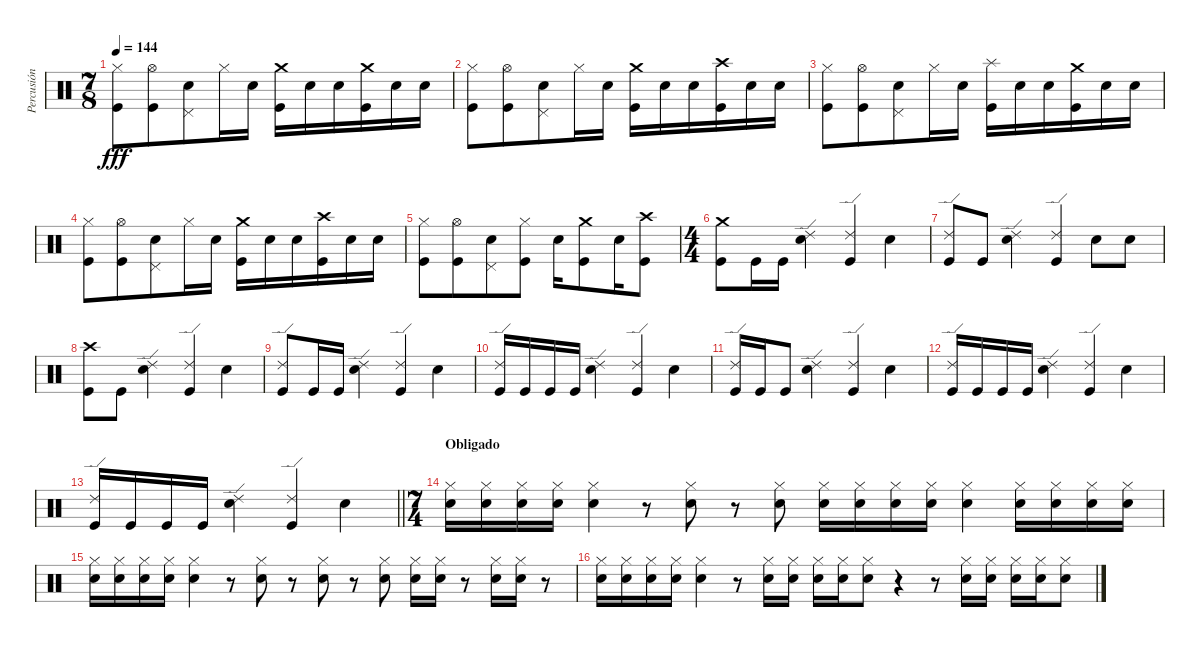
\track ("Percusión" "Percusión") {instrument percussion}
\staff {score}
\articulation defaults
\ts (7 8)
\tempo 144
\clef neutral
\ks c
("Hi-Hat (closed)" "Kick (hit)").8{dy fff} ("Hi-Hat (open)" "Kick (hit)").8 ("Electric Snare (hit)" "Pedal Hi-Hat (hit)").8 "Hi-Hat (closed)".16 "Electric Snare (hit)".16 ("Crash medium (hit)" "Kick (hit)").16 "Electric Snare (hit)".16 "Electric Snare (hit)".16 ("Crash medium (hit)" "Kick (hit)").16 "Electric Snare (hit)".16 "Electric Snare (hit)".16 |
("Hi-Hat (closed)" "Kick (hit)").8 ("Hi-Hat (open)" "Kick (hit)").8 ("Electric Snare (hit)" "Pedal Hi-Hat (hit)").8 "Hi-Hat (closed)".16 "Electric Snare (hit)".16 ("Crash medium (hit)" "Kick (hit)").16 "Electric Snare (hit)".16 "Electric Snare (hit)".16 ("Crash high (hit)" "Kick (hit)").16 "Electric Snare (hit)".16 "Electric Snare (hit)".16 |
("Hi-Hat (closed)" "Kick (hit)").8 ("Hi-Hat (open)" "Kick (hit)").8 ("Electric Snare (hit)" "Pedal Hi-Hat (hit)").8 "Hi-Hat (closed)".16 "Electric Snare (hit)".16 ("Splash (hit)" "Kick (hit)").16 "Electric Snare (hit)".16 "Electric Snare (hit)".16 ("Crash medium (hit)" "Kick (hit)").16 "Electric Snare (hit)".16 "Electric Snare (hit)".16 |
("Hi-Hat (closed)" "Kick (hit)").8 ("Hi-Hat (open)" "Kick (hit)").8 ("Electric Snare (hit)" "Pedal Hi-Hat (hit)").8 "Hi-Hat (closed)".16 "Electric Snare (hit)".16 ("Crash medium (hit)" "Kick (hit)").16 "Electric Snare (hit)".16 "Electric Snare (hit)".16 ("Crash high (hit)" "Kick (hit)").16 "Electric Snare (hit)".16 "Electric Snare (hit)".16 |
("Hi-Hat (closed)" "Kick (hit)").8 ("Hi-Hat (open)" "Kick (hit)").8 ("Electric Snare (hit)" "Pedal Hi-Hat (hit)").8 ("Hi-Hat (closed)" "Kick (hit)").8 "Electric Snare (hit)".16 ("Crash medium (hit)" "Kick (hit)").8 "Electric Snare (hit)".16 ("Crash high (hit)" "Kick (hit)").8 |
\ts (4 4)
("Crash medium (hit)" "Kick (hit)").8 "Kick (hit)".16 "Kick (hit)".16 ("Electric Snare (hit)" "Ride (edge) 2").4 ("Kick (hit)" "Ride (edge) 2").4 "Electric Snare (hit)".4 |
("Ride (edge) 2" "Kick (hit)").8 "Kick (hit)".8 ("Electric Snare (hit)" "Ride (edge) 2").4 ("Kick (hit)" "Ride (edge) 2").4 "Electric Snare (hit)".8 "Electric Snare (hit)".8 |
("Crash high (hit)" "Kick (hit)").8 "Kick (hit)".8 ("Electric Snare (hit)" "Ride (edge) 2").4 ("Kick (hit)" "Ride (edge) 2").4 "Electric Snare (hit)".4 |
("Kick (hit)" "Ride (edge) 2").8 "Kick (hit)".16 "Kick (hit)".16 ("Electric Snare (hit)" "Ride (edge) 2").4 ("Kick (hit)" "Ride (edge) 2").4 "Electric Snare (hit)".4 |
("Ride (edge) 2" "Kick (hit)").16 "Kick (hit)".16 "Kick (hit)".16 "Kick (hit)".16 ("Electric Snare (hit)" "Ride (edge) 2").4 ("Kick (hit)" "Ride (edge) 2").4 "Electric Snare (hit)".4 |
("Kick (hit)" "Ride (edge) 2").16 "Kick (hit)".16 "Kick (hit)".8 ("Electric Snare (hit)" "Ride (edge) 2").4 ("Kick (hit)" "Ride (edge) 2").4 "Electric Snare (hit)".4 |
("Ride (edge) 2" "Kick (hit)").16 "Kick (hit)".16 "Kick (hit)".16 "Kick (hit)".16 ("Electric Snare (hit)" "Ride (edge) 2").4 ("Kick (hit)" "Ride (edge) 2").4 "Electric Snare (hit)".4 |
\barLineRight lightlight
("Ride (edge) 2" "Kick (hit)").16 "Kick (hit)".16 "Kick (hit)".16 "Kick (hit)".16 ("Electric Snare (hit)" "Ride (edge) 2").4 ("Kick (hit)" "Ride (edge) 2").4 "Electric Snare (hit)".4 |
\ts (7 4)
\section ("" "Obligado")
("Electric Snare (hit)" "Hi-Hat (closed)").16 ("Electric Snare (hit)" "Hi-Hat (closed)").16 ("Electric Snare (hit)" "Hi-Hat (closed)").16 ("Electric Snare (hit)" "Hi-Hat (closed)").16 ("Hi-Hat (closed)" "Electric Snare (hit)").4 r.8 ("Electric Snare (hit)" "Hi-Hat (closed)").8 r.8 ("Electric Snare (hit)" "Hi-Hat (closed)").8 ("Electric Snare (hit)" "Hi-Hat (closed)").16 ("Electric Snare (hit)" "Hi-Hat (closed)").16 ("Electric Snare (hit)" "Hi-Hat (closed)").16 ("Electric Snare (hit)" "Hi-Hat (closed)").16 ("Hi-Hat (closed)" "Electric Snare (hit)").4 ("Electric Snare (hit)" "Hi-Hat (closed)").16 ("Electric Snare (hit)" "Hi-Hat (closed)").16 ("Electric Snare (hit)" "Hi-Hat (closed)").16 ("Electric Snare (hit)" "Hi-Hat (closed)").16 |
("Hi-Hat (closed)" "Electric Snare (hit)").16 ("Hi-Hat (closed)" "Electric Snare (hit)").16 ("Hi-Hat (closed)" "Electric Snare (hit)").16 ("Hi-Hat (closed)" "Electric Snare (hit)").16 ("Electric Snare (hit)" "Hi-Hat (closed)").4 r.8 ("Hi-Hat (closed)" "Electric Snare (hit)").8 r.8 ("Hi-Hat (closed)" "Electric Snare (hit)").8 r.8 ("Hi-Hat (closed)" "Electric Snare (hit)").8 ("Hi-Hat (closed)" "Electric Snare (hit)").16 ("Hi-Hat (closed)" "Electric Snare (hit)").16 r.8 ("Hi-Hat (closed)" "Electric Snare (hit)").16 ("Hi-Hat (closed)" "Electric Snare (hit)").16 r.8 |
("Electric Snare (hit)" "Hi-Hat (closed)").16 ("Electric Snare (hit)" "Hi-Hat (closed)").16 ("Electric Snare (hit)" "Hi-Hat (closed)").16 ("Electric Snare (hit)" "Hi-Hat (closed)").16 ("Hi-Hat (closed)" "Electric Snare (hit)").4 r.8 ("Electric Snare (hit)" "Hi-Hat (closed)").16 ("Electric Snare (hit)" "Hi-Hat (closed)").16 ("Electric Snare (hit)" "Hi-Hat (closed)").16 ("Electric Snare (hit)" "Hi-Hat (closed)").16 ("Hi-Hat (closed)" "Electric Snare (hit)").8 r.4 r.8 ("Electric Snare (hit)" "Hi-Hat (closed)").16 ("Electric Snare (hit)" "Hi-Hat (closed)").16 ("Electric Snare (hit)" "Hi-Hat (closed)").16 ("Electric Snare (hit)" "Hi-Hat (closed)").16 ("Hi-Hat (closed)" "Electric Snare (hit)").8
